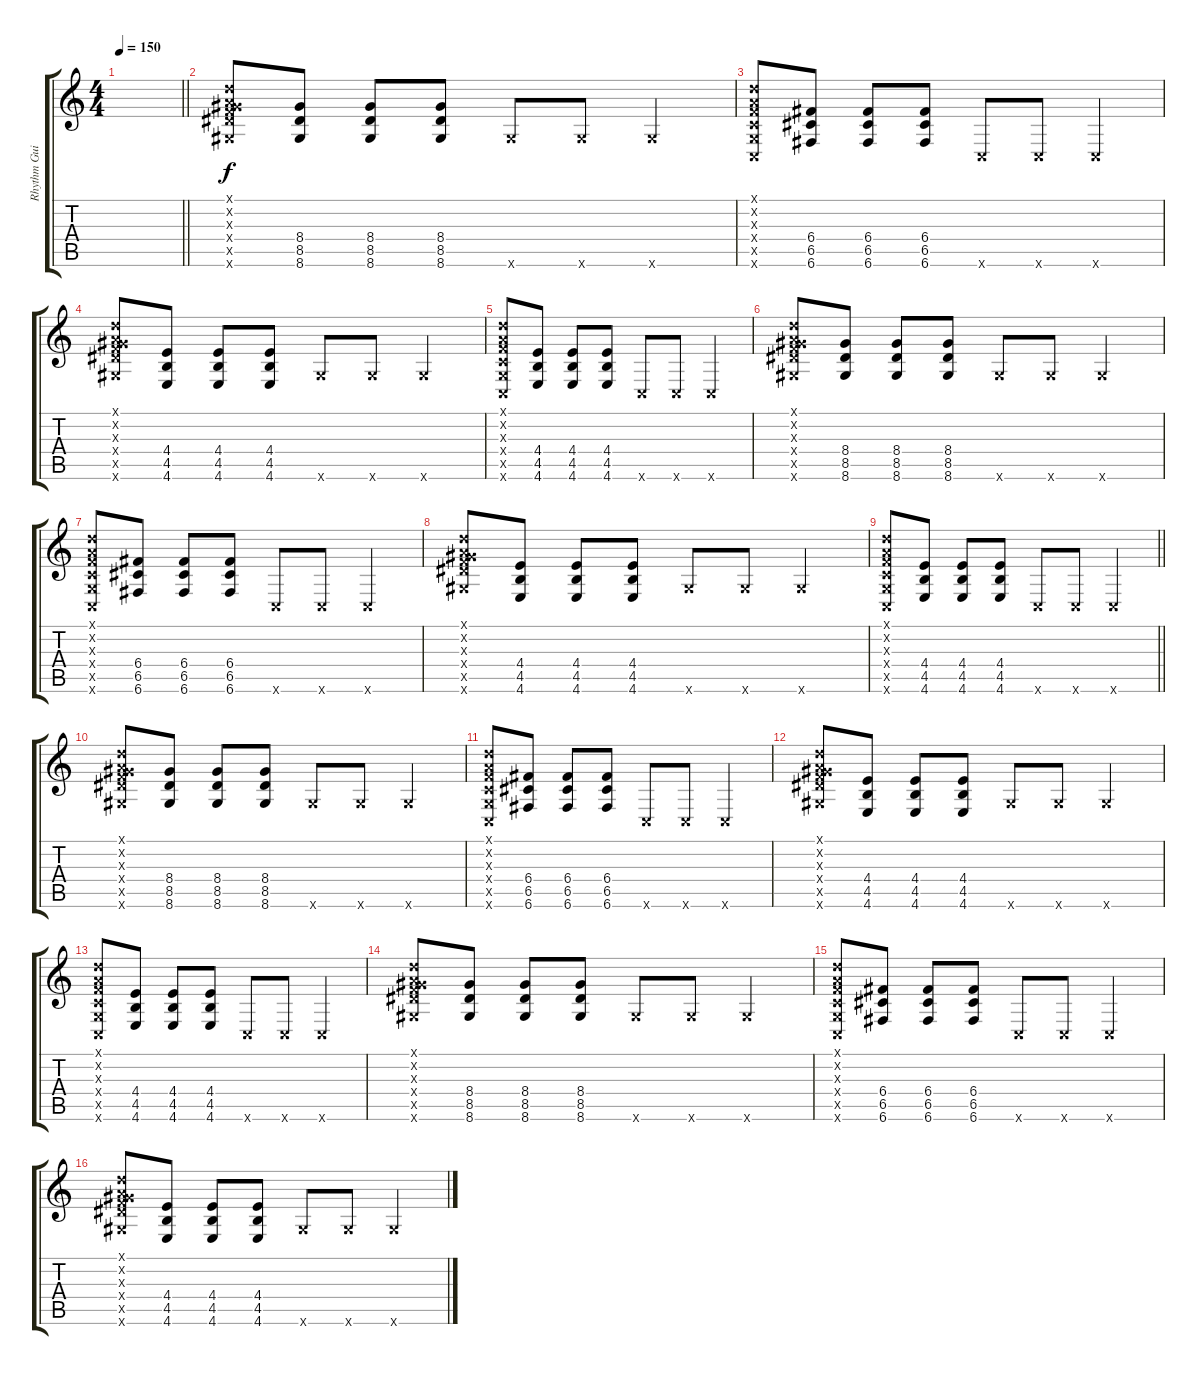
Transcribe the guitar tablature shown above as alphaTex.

\track ("Rhythm Guitar" "Rhythm Gui") {instrument distortionguitar}
\staff {score tabs}
\tuning (D4 A3 F3 C3 G2 C2) {hide}
\ts (4 4)
\tempo 150
\clef g2
\barLineRight lightlight
\ks c
|
\section ("" "")
(0.1{x} 0.2{x} 0.3{x} 8.4{x} 8.5{x} 8.6{x}).8 (8.4 8.5 8.6).8 (8.4 8.5 8.6).8 (8.4 8.5 8.6).8 8.6{x}.8 8.6{x}.8 8.6{x}.4 |
(0.1{x} 0.2{x} 0.3{x} 0.4{x} 0.5{x} 0.6{x}).8 (6.4 6.5 6.6).8 (6.4 6.5 6.6).8 (6.4 6.5 6.6).8 0.6{x}.8 0.6{x}.8 0.6{x}.4 |
(0.1{x} 0.2{x} 0.3{x} 8.4{x} 8.5{x} 8.6{x}).8 (4.4 4.5 4.6).8 (4.4 4.5 4.6).8 (4.4 4.5 4.6).8 8.6{x}.8 8.6{x}.8 8.6{x}.4 |
(0.1{x} 0.2{x} 0.3{x} 0.4{x} 0.5{x} 0.6{x}).8 (4.4 4.5 4.6).8 (4.4 4.5 4.6).8 (4.4 4.5 4.6).8 0.6{x}.8 0.6{x}.8 0.6{x}.4 |
(0.1{x} 0.2{x} 0.3{x} 8.4{x} 8.5{x} 8.6{x}).8 (8.4 8.5 8.6).8 (8.4 8.5 8.6).8 (8.4 8.5 8.6).8 8.6{x}.8 8.6{x}.8 8.6{x}.4 |
(0.1{x} 0.2{x} 0.3{x} 0.4{x} 0.5{x} 0.6{x}).8 (6.4 6.5 6.6).8 (6.4 6.5 6.6).8 (6.4 6.5 6.6).8 0.6{x}.8 0.6{x}.8 0.6{x}.4 |
(0.1{x} 0.2{x} 0.3{x} 8.4{x} 8.5{x} 8.6{x}).8 (4.4 4.5 4.6).8 (4.4 4.5 4.6).8 (4.4 4.5 4.6).8 8.6{x}.8 8.6{x}.8 8.6{x}.4 |
\barLineRight lightlight
(0.1{x} 0.2{x} 0.3{x} 0.4{x} 0.5{x} 0.6{x}).8 (4.4 4.5 4.6).8 (4.4 4.5 4.6).8 (4.4 4.5 4.6).8 0.6{x}.8 0.6{x}.8 0.6{x}.4 |
\section ("" "")
(0.1{x} 0.2{x} 0.3{x} 8.4{x} 8.5{x} 8.6{x}).8 (8.4 8.5 8.6).8 (8.4 8.5 8.6).8 (8.4 8.5 8.6).8 8.6{x}.8 8.6{x}.8 8.6{x}.4 |
(0.1{x} 0.2{x} 0.3{x} 0.4{x} 0.5{x} 0.6{x}).8 (6.4 6.5 6.6).8 (6.4 6.5 6.6).8 (6.4 6.5 6.6).8 0.6{x}.8 0.6{x}.8 0.6{x}.4 |
(0.1{x} 0.2{x} 0.3{x} 8.4{x} 8.5{x} 8.6{x}).8 (4.4 4.5 4.6).8 (4.4 4.5 4.6).8 (4.4 4.5 4.6).8 8.6{x}.8 8.6{x}.8 8.6{x}.4 |
(0.1{x} 0.2{x} 0.3{x} 0.4{x} 0.5{x} 0.6{x}).8 (4.4 4.5 4.6).8 (4.4 4.5 4.6).8 (4.4 4.5 4.6).8 0.6{x}.8 0.6{x}.8 0.6{x}.4 |
(0.1{x} 0.2{x} 0.3{x} 8.4{x} 8.5{x} 8.6{x}).8 (8.4 8.5 8.6).8 (8.4 8.5 8.6).8 (8.4 8.5 8.6).8 8.6{x}.8 8.6{x}.8 8.6{x}.4 |
(0.1{x} 0.2{x} 0.3{x} 0.4{x} 0.5{x} 0.6{x}).8 (6.4 6.5 6.6).8 (6.4 6.5 6.6).8 (6.4 6.5 6.6).8 0.6{x}.8 0.6{x}.8 0.6{x}.4 |
(0.1{x} 0.2{x} 0.3{x} 8.4{x} 8.5{x} 8.6{x}).8 (4.4 4.5 4.6).8 (4.4 4.5 4.6).8 (4.4 4.5 4.6).8 8.6{x}.8 8.6{x}.8 8.6{x}.4
